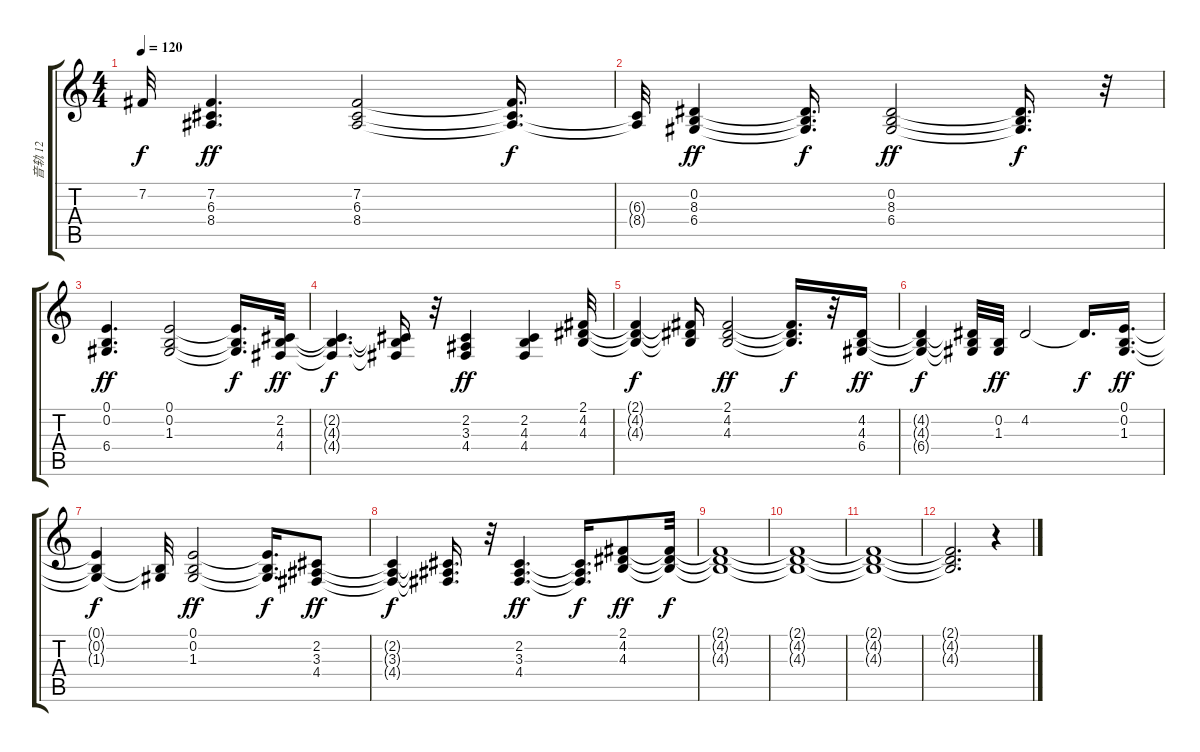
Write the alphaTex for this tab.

\track ("音轨 12" "音轨 12") {instrument fx5brightness}
\staff {score tabs}
\tuning (E4 B3 G3 D3 A2 E2) {hide}
\ts (4 4)
\tempo 120
\clef g2
\ks c
7.2{t}.32{dy f} (7.2 6.3 8.4).4{d dy ff} (7.2 6.3 8.4).2 (7.2{t} 6.3{t} 8.4{t}).16{d dy f} |
(6.3{t} 8.4{t}).32 (0.2 8.3 6.4).4{dy ff} (0.2{t} 8.3{t} 6.4{t}).16{d dy f} (0.2 8.3 6.4).2{dy ff} (0.2{t} 8.3{t} 6.4{t}).16{d dy f} r.32 |
(0.1 0.2 6.4).4{d dy ff} (0.1 0.2 1.3).2 (0.1{t} 0.2{t} 1.3{t}).16{d dy f} (2.2 4.3 4.4).32{dy ff} |
(2.2{t} 4.3{t} 4.4{t}).4{d dy f} (2.2{t} 4.3{t} 4.4{t}).16 r.32 (2.2 3.3 4.4).4{dy ff} (2.2 4.3 4.4).4 (2.1 4.2 4.3).32 |
(2.1{t} 4.2{t} 4.3{t}).4{dy f} (2.1{t} 4.2{t} 4.3{t}).16 (2.1 4.2 4.3).2{dy ff} (2.1{t} 4.2{t} 4.3{t}).16{d dy f} r.32 (4.2 4.3 6.4).16{dy ff} |
(4.2{t} 4.3{t} 6.4{t}).4{dy f} (4.2{t} 4.3{t} 6.4{t}).32 (0.2 1.3).32{dy ff} 4.2.2 4.2{t}.16{d dy f} (0.1 0.2 1.3).16{d dy ff} |
(0.1{t} 0.2{t} 1.3{t}).4{dy f} (0.2{t} 1.3{t}).32 (0.1 0.2 1.3).2{dy ff} (0.1{t} 0.2{t} 1.3{t}).16{d dy f} (2.2 3.3 4.4).8{dy ff} |
(2.2{t} 3.3{t} 4.4{t}).4{dy f} (2.2{t} 3.3{t} 4.4{t}).16{d} r.32 (2.2 3.3 4.4).4{d dy ff} (2.2{t} 3.3{t} 4.4{t}).16{d dy f} (2.1 4.2 4.3).8{dy ff} (2.1{t} 4.2{t} 4.3{t}).32{dy f} |
(2.1{t} 4.2{t} 4.3{t}).1 |
(2.1{t} 4.2{t} 4.3{t}).1 |
(2.1{t} 4.2{t} 4.3{t}).1 |
(2.1{t} 4.2{t} 4.3{t}).2{d} r.4
